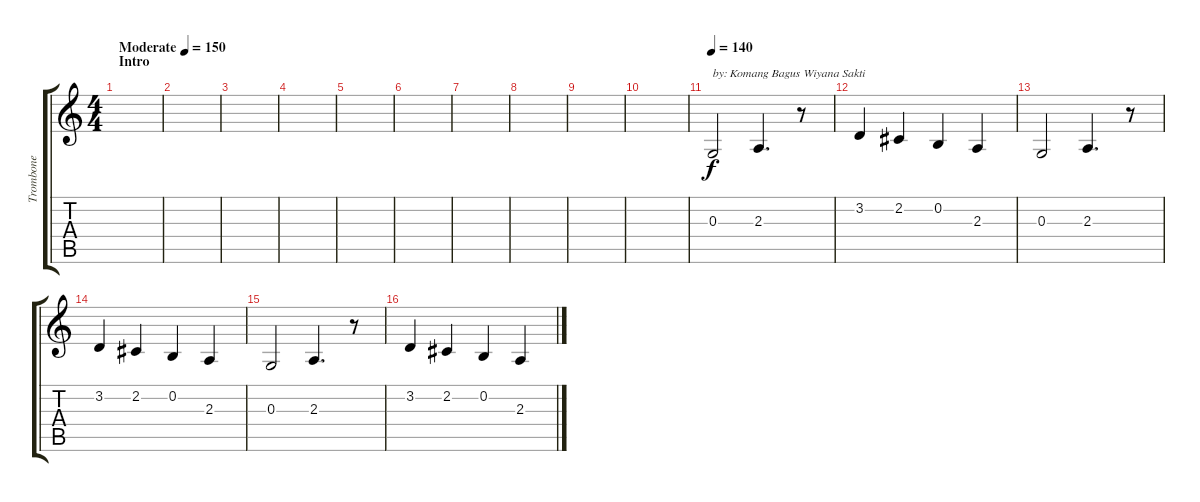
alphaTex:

\track ("Trombone" "Trombone") {instrument tuba}
\staff {score tabs}
\tuning (E4 B3 G3 D3 A2 E2) {hide}
\ts (4 4)
\section ("" "Intro")
\tempo (150 "Moderate")
\clef g2
\ks c
|
|
|
|
|
|
|
|
|
|
\tempo 140
0.3.2{txt "by: Komang Bagus Wiyana Sakti"} 2.3.4{d} r.8 |
3.2.4 2.2.4 0.2.4 2.3.4 |
0.3.2 2.3.4{d} r.8 |
3.2.4 2.2.4 0.2.4 2.3.4 |
0.3.2 2.3.4{d} r.8 |
3.2.4 2.2.4 0.2.4 2.3.4
